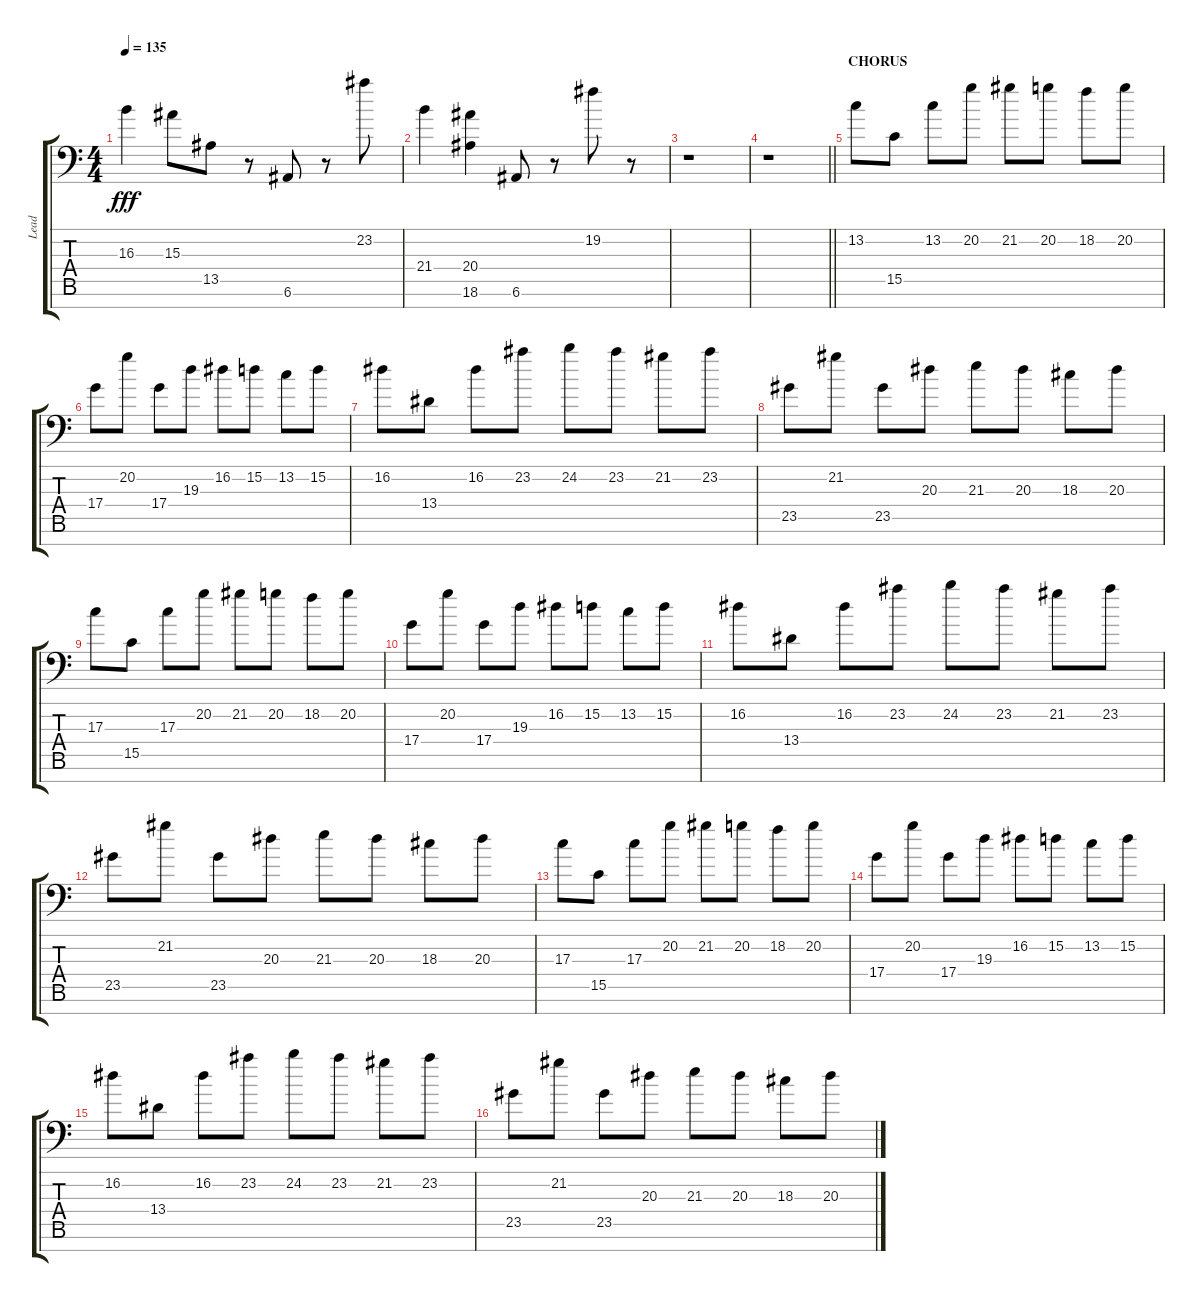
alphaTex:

\track ("Lead" "Lead") {instrument lead2sawtooth}
\staff {score tabs}
\tuning (C8 B3 G3 D3 A2 E2 C-1) {hide}
\ts (4 4)
\tempo 135
\clef f4
\ks c
16.3.4{dy fff} 15.3.8 13.5.8 r.8 6.6.8 r.8 23.2.8 |
21.4.4 (20.4 18.6).4 6.6.8 r.8 19.2.8 r.8 |
r.1 |
\barLineRight lightlight
r.1 |
\section ("" "CHORUS")
13.2.8 15.5.8 13.2.8 20.2.8 21.2.8 20.2.8 18.2.8 20.2.8 |
17.4.8 20.2.8 17.4.8 19.3.8 16.2.8 15.2.8 13.2.8 15.2.8 |
16.2.8 13.4.8 16.2.8 23.2.8 24.2.8 23.2.8 21.2.8 23.2.8 |
23.5.8 21.2.8 23.5.8 20.3.8 21.3.8 20.3.8 18.3.8 20.3.8 |
17.3.8 15.5.8 17.3.8 20.2.8 21.2.8 20.2.8 18.2.8 20.2.8 |
17.4.8 20.2.8 17.4.8 19.3.8 16.2.8 15.2.8 13.2.8 15.2.8 |
16.2.8 13.4.8 16.2.8 23.2.8 24.2.8 23.2.8 21.2.8 23.2.8 |
23.5.8 21.2.8 23.5.8 20.3.8 21.3.8 20.3.8 18.3.8 20.3.8 |
17.3.8 15.5.8 17.3.8 20.2.8 21.2.8 20.2.8 18.2.8 20.2.8 |
17.4.8 20.2.8 17.4.8 19.3.8 16.2.8 15.2.8 13.2.8 15.2.8 |
16.2.8 13.4.8 16.2.8 23.2.8 24.2.8 23.2.8 21.2.8 23.2.8 |
23.5.8 21.2.8 23.5.8 20.3.8 21.3.8 20.3.8 18.3.8 20.3.8
